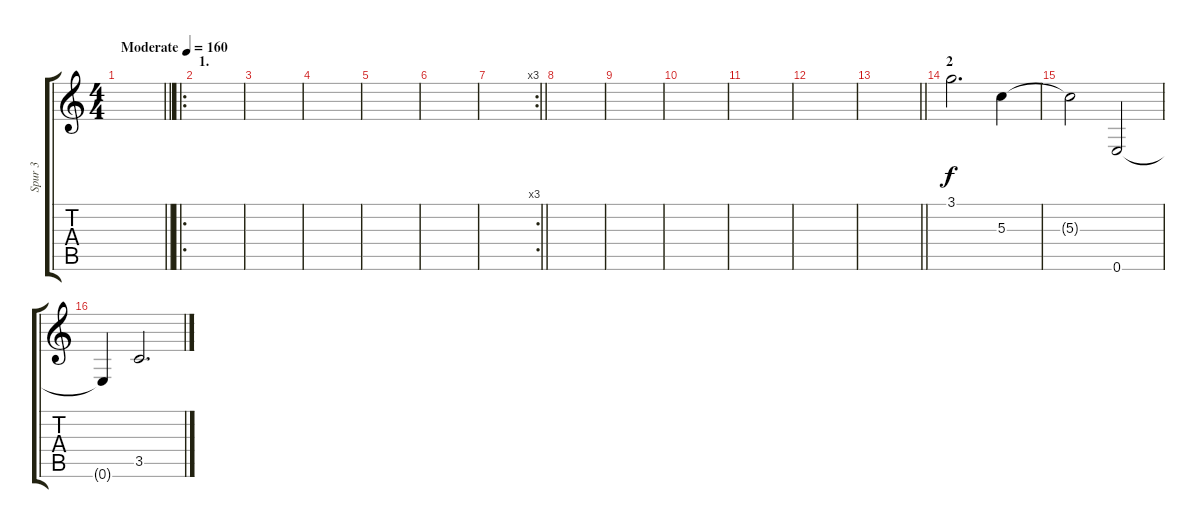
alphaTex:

\track ("Spur 3" "Spur 3") {instrument distortionguitar}
\staff {score tabs}
\tuning (E4 B3 G3 D3 A2 E2) {hide}
\ts (4 4)
\tempo (160 "Moderate")
\clef g2
\barLineRight lightlight
\ks c
|
\ro
\section ("" "1.")
|
|
|
|
|
\rc 3
\barLineRight lightlight
|
|
|
|
|
|
\barLineRight lightlight
|
\section ("" "2")
3.1.2{d} 5.3.4 |
5.3{t}.2 0.6.2 |
0.6{t}.4 3.5.2{d}
